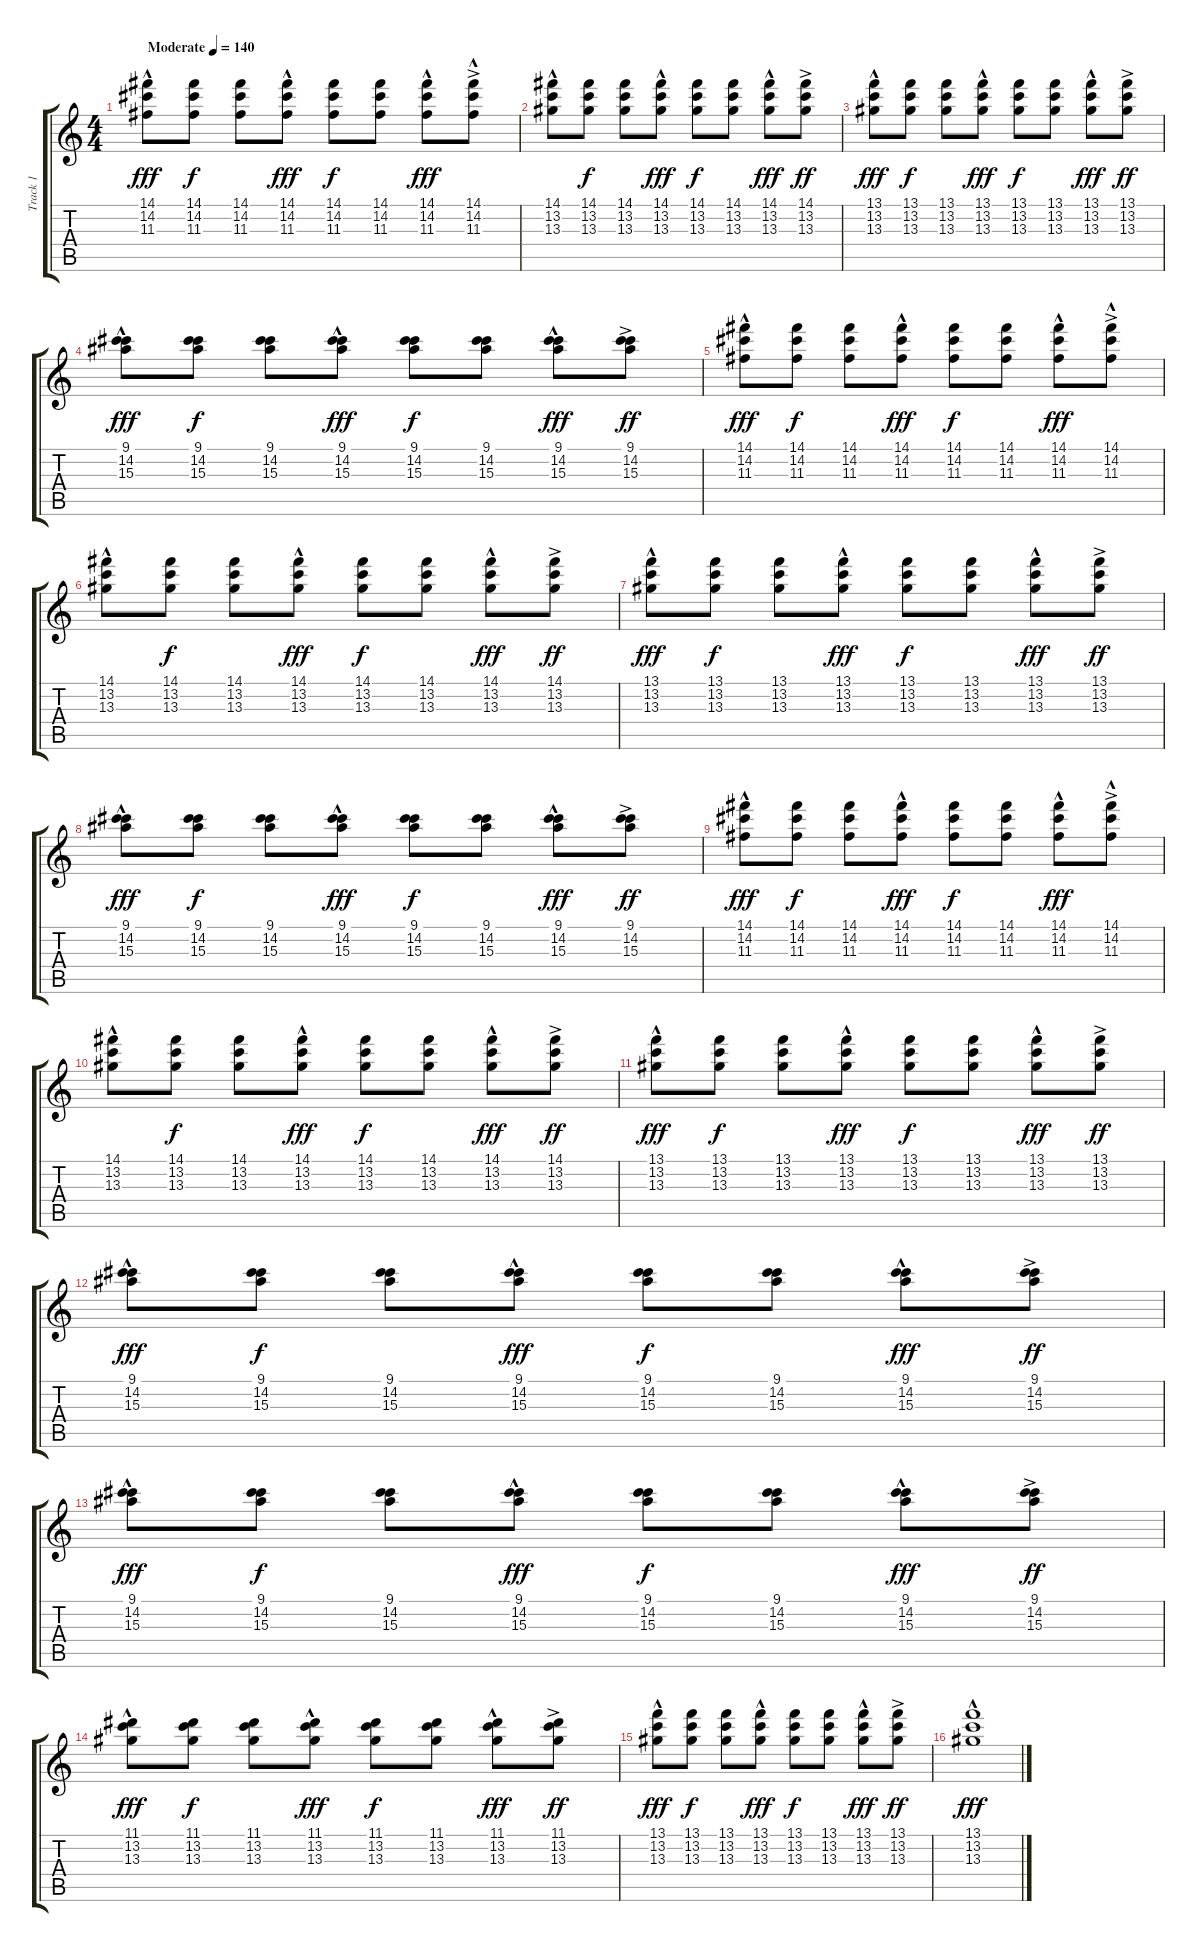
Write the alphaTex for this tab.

\track ("Track 1" "Track 1") {instrument acousticguitarsteel}
\staff {score tabs}
\tuning (E4 B3 G3 D3 A2 E2) {hide}
\ts (4 4)
\tempo (140 "Moderate")
\clef g2
\ks c
(14.1 14.2 11.3{hac}).8{dy fff instrument acousticguitarsteel} (14.1 14.2 11.3).8{dy f} (14.1 14.2 11.3).8 (14.1 14.2 11.3{hac}).8{dy fff} (14.1 14.2 11.3).8{dy f} (14.1 14.2 11.3).8 (14.1 14.2 11.3{hac}).8{dy fff} (14.1 14.2{ac} 11.3{hac}).8 |
(14.1 13.2{hac} 13.3).8 (14.1 13.2 13.3).8{dy f} (14.1 13.2 13.3).8 (14.1 13.2{hac} 13.3).8{dy fff} (14.1 13.2 13.3).8{dy f} (14.1 13.2 13.3).8 (14.1 13.2{hac} 13.3).8{dy fff} (14.1 13.2{ac} 13.3).8{dy ff} |
(13.1 13.2{hac} 13.3).8{dy fff} (13.1 13.2 13.3).8{dy f} (13.1 13.2 13.3).8 (13.1 13.2{hac} 13.3).8{dy fff} (13.1 13.2 13.3).8{dy f} (13.1 13.2 13.3).8 (13.1 13.2{hac} 13.3).8{dy fff} (13.1 13.2{ac} 13.3).8{dy ff} |
(9.1 14.2{hac} 15.3).8{dy fff} (9.1 14.2 15.3).8{dy f} (9.1 14.2 15.3).8 (9.1 14.2{hac} 15.3).8{dy fff} (9.1 14.2 15.3).8{dy f} (9.1 14.2 15.3).8 (9.1 14.2{hac} 15.3).8{dy fff} (9.1 14.2{ac} 15.3).8{dy ff} |
(14.1 14.2 11.3{hac}).8{dy fff} (14.1 14.2 11.3).8{dy f} (14.1 14.2 11.3).8 (14.1 14.2 11.3{hac}).8{dy fff} (14.1 14.2 11.3).8{dy f} (14.1 14.2 11.3).8 (14.1 14.2 11.3{hac}).8{dy fff} (14.1 14.2{ac} 11.3{hac}).8 |
(14.1 13.2{hac} 13.3).8 (14.1 13.2 13.3).8{dy f} (14.1 13.2 13.3).8 (14.1 13.2{hac} 13.3).8{dy fff} (14.1 13.2 13.3).8{dy f} (14.1 13.2 13.3).8 (14.1 13.2{hac} 13.3).8{dy fff} (14.1 13.2{ac} 13.3).8{dy ff} |
(13.1 13.2{hac} 13.3).8{dy fff} (13.1 13.2 13.3).8{dy f} (13.1 13.2 13.3).8 (13.1 13.2{hac} 13.3).8{dy fff} (13.1 13.2 13.3).8{dy f} (13.1 13.2 13.3).8 (13.1 13.2{hac} 13.3).8{dy fff} (13.1 13.2{ac} 13.3).8{dy ff} |
(9.1 14.2{hac} 15.3).8{dy fff} (9.1 14.2 15.3).8{dy f} (9.1 14.2 15.3).8 (9.1 14.2{hac} 15.3).8{dy fff} (9.1 14.2 15.3).8{dy f} (9.1 14.2 15.3).8 (9.1 14.2{hac} 15.3).8{dy fff} (9.1 14.2{ac} 15.3).8{dy ff} |
(14.1 14.2 11.3{hac}).8{dy fff} (14.1 14.2 11.3).8{dy f} (14.1 14.2 11.3).8 (14.1 14.2 11.3{hac}).8{dy fff} (14.1 14.2 11.3).8{dy f} (14.1 14.2 11.3).8 (14.1 14.2 11.3{hac}).8{dy fff} (14.1 14.2{ac} 11.3{hac}).8 |
(14.1 13.2{hac} 13.3).8 (14.1 13.2 13.3).8{dy f} (14.1 13.2 13.3).8 (14.1 13.2{hac} 13.3).8{dy fff} (14.1 13.2 13.3).8{dy f} (14.1 13.2 13.3).8 (14.1 13.2{hac} 13.3).8{dy fff} (14.1 13.2{ac} 13.3).8{dy ff} |
(13.1 13.2{hac} 13.3).8{dy fff} (13.1 13.2 13.3).8{dy f} (13.1 13.2 13.3).8 (13.1 13.2{hac} 13.3).8{dy fff} (13.1 13.2 13.3).8{dy f} (13.1 13.2 13.3).8 (13.1 13.2{hac} 13.3).8{dy fff} (13.1 13.2{ac} 13.3).8{dy ff} |
(9.1 14.2{hac} 15.3).8{dy fff} (9.1 14.2 15.3).8{dy f} (9.1 14.2 15.3).8 (9.1 14.2{hac} 15.3).8{dy fff} (9.1 14.2 15.3).8{dy f} (9.1 14.2 15.3).8 (9.1 14.2{hac} 15.3).8{dy fff} (9.1 14.2{ac} 15.3).8{dy ff} |
(9.1 14.2 15.3{hac}).8{dy fff} (9.1 14.2 15.3).8{dy f} (9.1 14.2 15.3).8 (9.1 14.2 15.3{hac}).8{dy fff} (9.1 14.2 15.3).8{dy f} (9.1 14.2 15.3).8 (9.1 14.2 15.3{hac}).8{dy fff} (9.1 14.2 15.3{ac}).8{dy ff} |
(11.1 13.2 13.3{hac}).8{dy fff} (11.1 13.2 13.3).8{dy f} (11.1 13.2 13.3).8 (11.1 13.2 13.3{hac}).8{dy fff} (11.1 13.2 13.3).8{dy f} (11.1 13.2 13.3).8 (11.1 13.2 13.3{hac}).8{dy fff} (11.1 13.2 13.3{ac}).8{dy ff} |
(13.1 13.2 13.3{hac}).8{dy fff} (13.1 13.2 13.3).8{dy f} (13.1 13.2 13.3).8 (13.1 13.2 13.3{hac}).8{dy fff} (13.1 13.2 13.3).8{dy f} (13.1 13.2 13.3).8 (13.1 13.2 13.3{hac}).8{dy fff} (13.1 13.2 13.3{ac}).8{dy ff} |
(13.1 13.2 13.3{hac}).1{dy fff}
